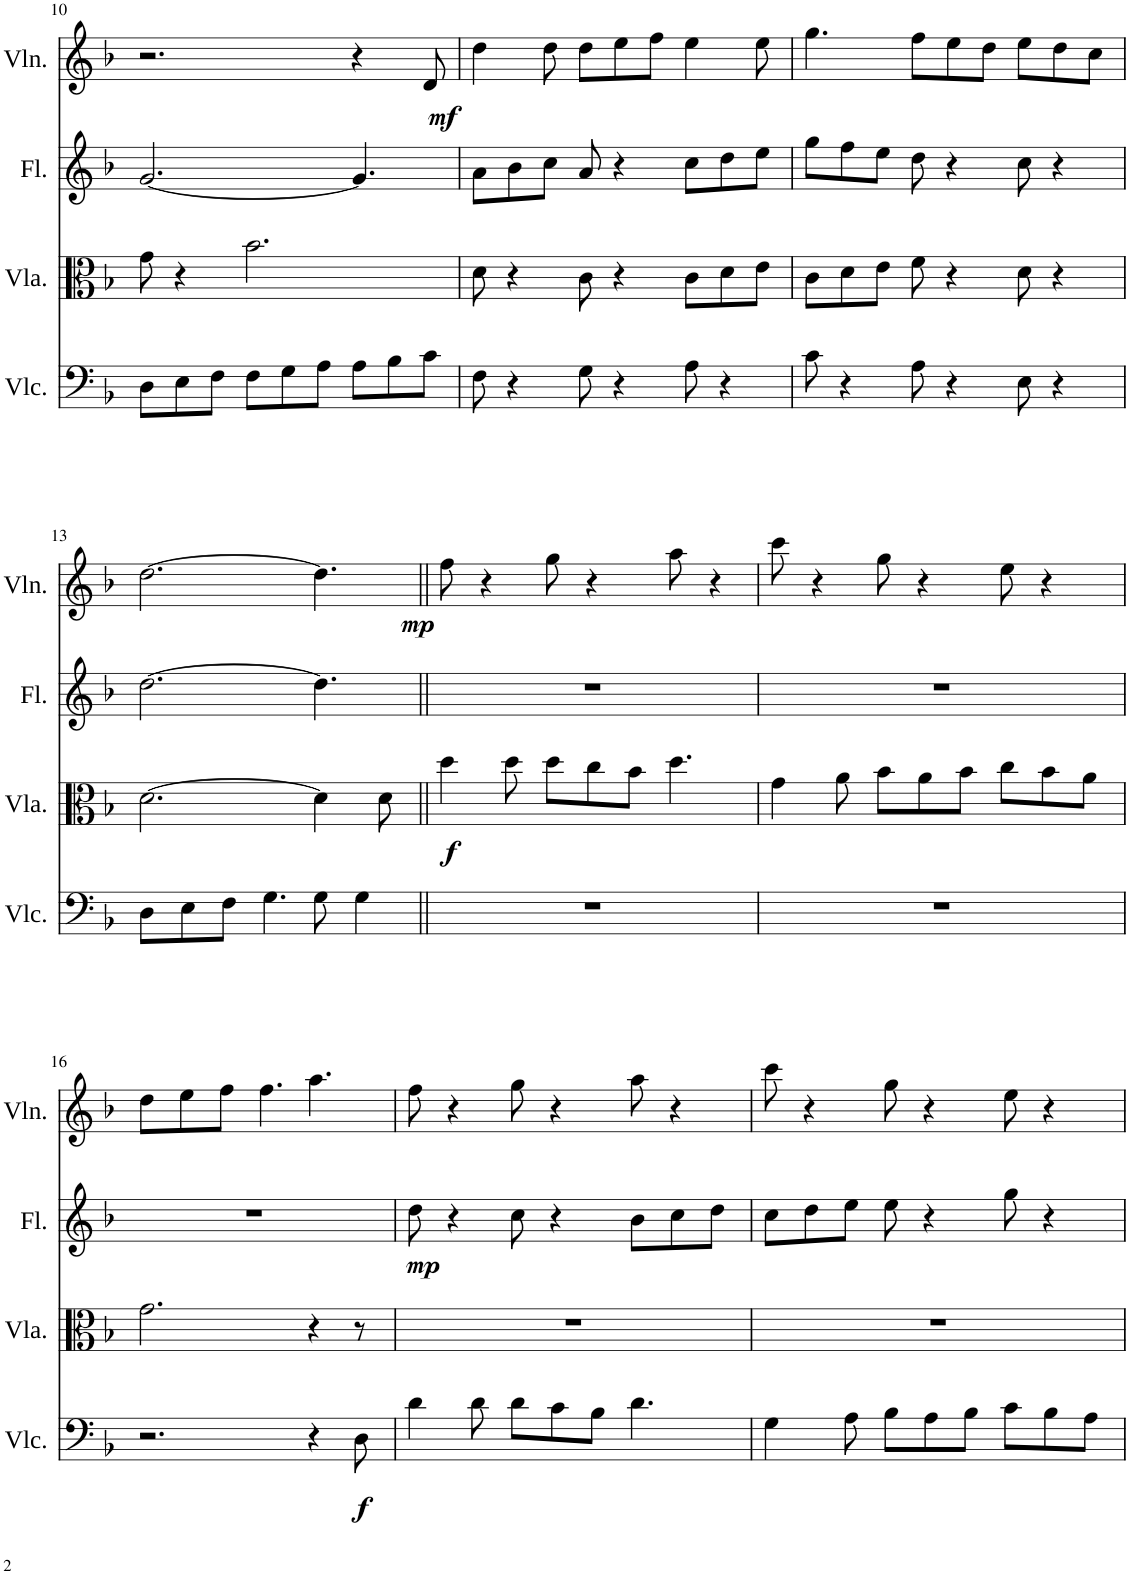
**kern	**dynam	**kern	**dynam	**kern	**dynam	**kern	**dynam
*part4	*part4	*part3	*part3	*part2	*part2	*part1	*part1
*staff4	*staff4	*staff3	*staff3	*staff2	*staff2	*staff1	*staff1
*I"Violoncello	*	*I"Viola	*	*I"Flute	*	*I"Violin	*
*I'Vlc.	*	*I'Vla.	*	*I'Fl.	*	*I'Vln.	*
!!LO:PB:g=z
*clefF4	*	*clefC3	*	*clefG2	*	*clefG2	*
*k[b-]	*	*k[b-]	*	*k[b-]	*	*k[b-]	*
*M9/8	*	*M9/8	*	*M9/8	*	*M9/8	*
=10	=10	=10	=10	=10	=10	=10	=10
8D\L	.	8g\	.	[2.g/	.	2.r	.
8E\	.	4r	.	.	.	.	.
8F\J	.	.	.	.	.	.	.
8F\L	.	2.b-\	.	.	.	.	.
8G\	.	.	.	.	.	.	.
8A\J	.	.	.	.	.	.	.
8A\L	.	.	.	4.g/]	.	4r	.
8B-\	.	.	.	.	.	.	.
!	!	!	!	!	!	!	!LO:DY:b
8c\J	.	.	.	.	.	8d/	mf
=11	=11	=11	=11	=11	=11	=11	=11
8F\	.	8d\	.	8a\L	.	4dd\	.
4r	.	4r	.	8b-\	.	.	.
.	.	.	.	8cc\J	.	8dd\	.
8G\	.	8c\	.	8a/	.	8dd\L	.
4r	.	4r	.	4r	.	8ee\	.
.	.	.	.	.	.	8ff\J	.
8A\	.	8c\L	.	8cc\L	.	4ee\	.
4r	.	8d\	.	8dd\	.	.	.
.	.	8e\J	.	8ee\J	.	8ee\	.
=12	=12	=12	=12	=12	=12	=12	=12
8c\	.	8c\L	.	8gg\L	.	4.gg\	.
4r	.	8d\	.	8ff\	.	.	.
.	.	8e\J	.	8ee\J	.	.	.
8A\	.	8f\	.	8dd\	.	8ff\L	.
4r	.	4r	.	4r	.	8ee\	.
.	.	.	.	.	.	8dd\J	.
8E\	.	8d\	.	8cc\	.	8ee\L	.
4r	.	4r	.	4r	.	8dd\	.
.	.	.	.	.	.	8cc\J	.
!!LO:LB:g=z
=13	=13	=13	=13	=13	=13	=13	=13
8D\L	.	[2.d\	.	[2.dd\	.	[2.dd\	.
8E\	.	.	.	.	.	.	.
8F\J	.	.	.	.	.	.	.
4.G\	.	.	.	.	.	.	.
8G\	.	4d\]	.	4.dd\]	.	4.dd\]	.
4G\	.	.	.	.	.	.	.
.	.	8d\	.	.	.	.	.
=14||	=14||	=14||	=14||	=14||	=14||	=14||	=14||
!	!	!	!LO:DY:b	!	!	!	!LO:DY:b
8%9r	.	4dd\	f	8%9r	.	8ff\	mp
.	.	.	.	.	.	4r	.
.	.	8dd\	.	.	.	.	.
.	.	8dd\L	.	.	.	8gg\	.
.	.	8cc\	.	.	.	4r	.
.	.	8b-\J	.	.	.	.	.
.	.	4.dd\	.	.	.	8aa\	.
.	.	.	.	.	.	4r	.
=15	=15	=15	=15	=15	=15	=15	=15
8%9r	.	4g\	.	8%9r	.	8ccc\	.
.	.	.	.	.	.	4r	.
.	.	8a\	.	.	.	.	.
.	.	8b-\L	.	.	.	8gg\	.
.	.	8a\	.	.	.	4r	.
.	.	8b-\J	.	.	.	.	.
.	.	8cc\L	.	.	.	8ee\	.
.	.	8b-\	.	.	.	4r	.
.	.	8a\J	.	.	.	.	.
!!LO:LB:g=z
=16	=16	=16	=16	=16	=16	=16	=16
2.r	.	2.g\	.	8%9r	.	8dd\L	.
.	.	.	.	.	.	8ee\	.
.	.	.	.	.	.	8ff\J	.
.	.	.	.	.	.	4.ff\	.
4r	.	4r	.	.	.	4.aa\	.
!	!LO:DY:b	!	!	!	!	!	!
8D\	f	8r	.	.	.	.	.
=17	=17	=17	=17	=17	=17	=17	=17
!	!	!	!	!	!LO:DY:b	!	!
4d\	.	8%9r	.	8dd\	mp	8ff\	.
.	.	.	.	4r	.	4r	.
8d\	.	.	.	.	.	.	.
8d\L	.	.	.	8cc\	.	8gg\	.
8c\	.	.	.	4r	.	4r	.
8B-\J	.	.	.	.	.	.	.
4.d\	.	.	.	8b-\L	.	8aa\	.
.	.	.	.	8cc\	.	4r	.
.	.	.	.	8dd\J	.	.	.
=18	=18	=18	=18	=18	=18	=18	=18
4G\	.	8%9r	.	8cc\L	.	8ccc\	.
.	.	.	.	8dd\	.	4r	.
8A\	.	.	.	8ee\J	.	.	.
8B-\L	.	.	.	8ee\	.	8gg\	.
8A\	.	.	.	4r	.	4r	.
8B-\J	.	.	.	.	.	.	.
8c\L	.	.	.	8gg\	.	8ee\	.
8B-\	.	.	.	4r	.	4r	.
8A\J	.	.	.	.	.	.	.
=	=	=	=	=	=	=	=
*-	*-	*-	*-	*-	*-	*-	*-
